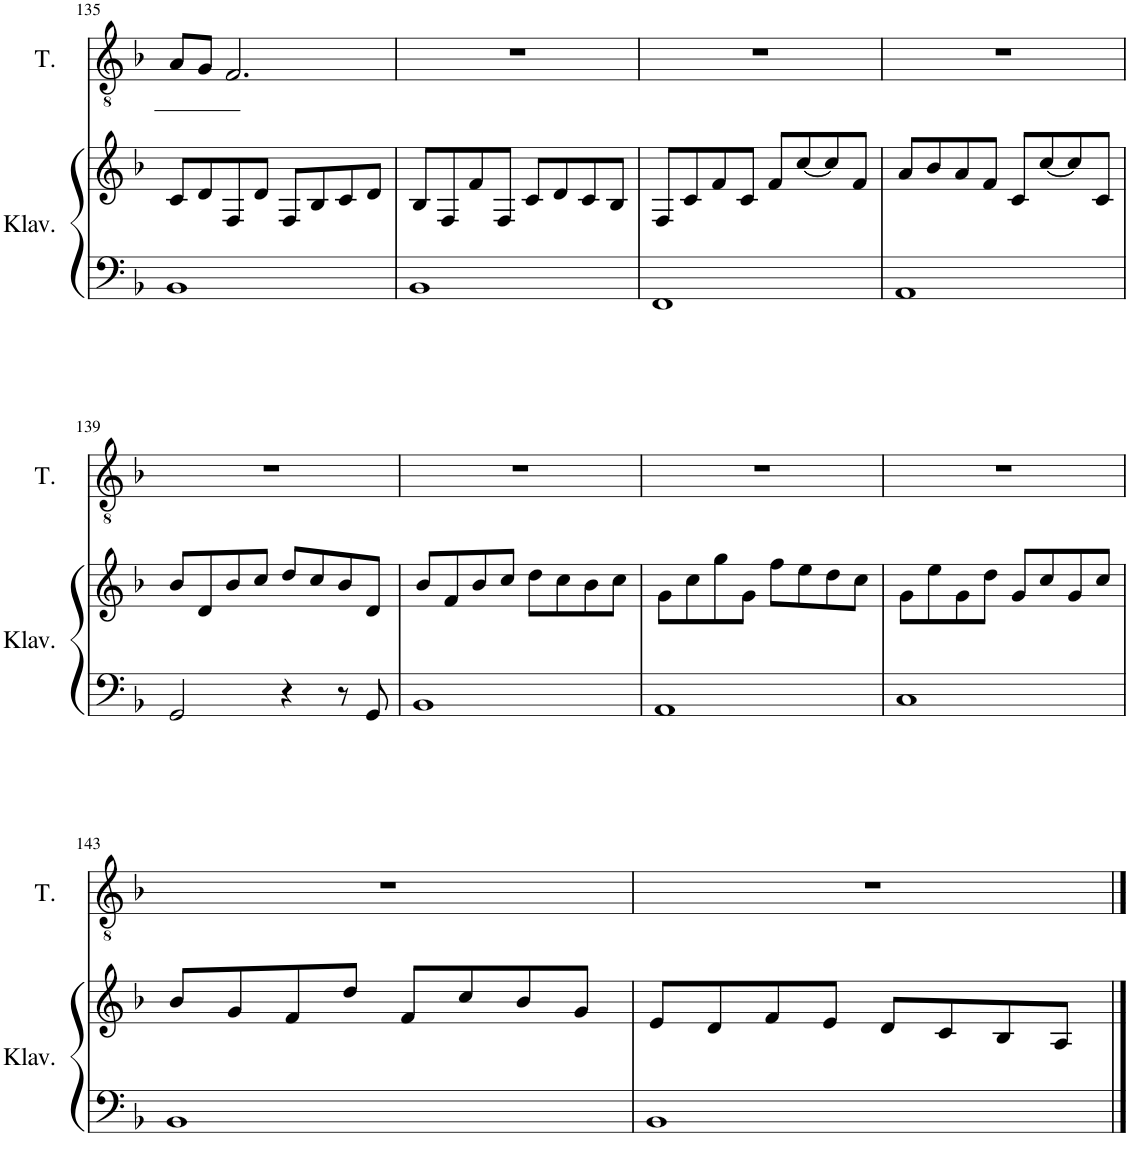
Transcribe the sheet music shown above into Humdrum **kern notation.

**kern	**kern	**kern
*part2	*part2	*part1
*staff3	*staff2	*staff1
*I"Klavier	*	*I"Tenor
*I'Klav.	*	*I'T.
!!LO:PB:g=z
*clefF4	*clefG2	*clefGv2
*k[b-]	*k[b-]	*k[b-]
*M2/2	*M2/2	*M2/2
*met(c|)	*met(c|)	*met(c|)
=135	=135	=135
1BB-	8c/L	8A/L
.	8d/	8G/J
.	8F/	2.F/
.	8d/J	.
.	8F/L	.
.	8B-/	.
.	8c/	.
.	8d/J	.
=136	=136	=136
1BB-	8B-/L	1r
.	8F/	.
.	8f/	.
.	8F/J	.
.	8c/L	.
.	8d/	.
.	8c/	.
.	8B-/J	.
=137	=137	=137
1FF	8F/L	1r
.	8c/	.
.	8f/	.
.	8c/J	.
.	8f/L	.
.	[8cc/	.
.	8cc/]	.
.	8f/J	.
=138	=138	=138
1AA	8a/L	1r
.	8b-/	.
.	8a/	.
.	8f/J	.
.	8c/L	.
.	[8cc/	.
.	8cc/]	.
.	8c/J	.
!!LO:LB:g=z
=139	=139	=139
2GG/	8b-/L	1r
.	8d/	.
.	8b-/	.
.	8cc/J	.
4r	8dd/L	.
.	8cc/	.
8r	8b-/	.
8GG/	8d/J	.
=140	=140	=140
1BB-	8b-/L	1r
.	8f/	.
.	8b-/	.
.	8cc/J	.
.	8dd\L	.
.	8cc\	.
.	8b-\	.
.	8cc\J	.
=141	=141	=141
1AA	8g\L	1r
.	8cc\	.
.	8gg\	.
.	8g\J	.
.	8ff\L	.
.	8ee\	.
.	8dd\	.
.	8cc\J	.
=142	=142	=142
1C	8g\L	1r
.	8ee\	.
.	8g\	.
.	8dd\J	.
.	8g/L	.
.	8cc/	.
.	8g/	.
.	8cc/J	.
!!LO:LB:g=z
=143	=143	=143
1BB-	8b-/L	1r
.	8g/	.
.	8f/	.
.	8dd/J	.
.	8f/L	.
.	8cc/	.
.	8b-/	.
.	8g/J	.
=144	=144	=144
1BB-	8e/L	1r
.	8d/	.
.	8f/	.
.	8e/J	.
.	8d/L	.
.	8c/	.
.	8B-/	.
.	8A/J	.
==	==	==
*-	*-	*-
